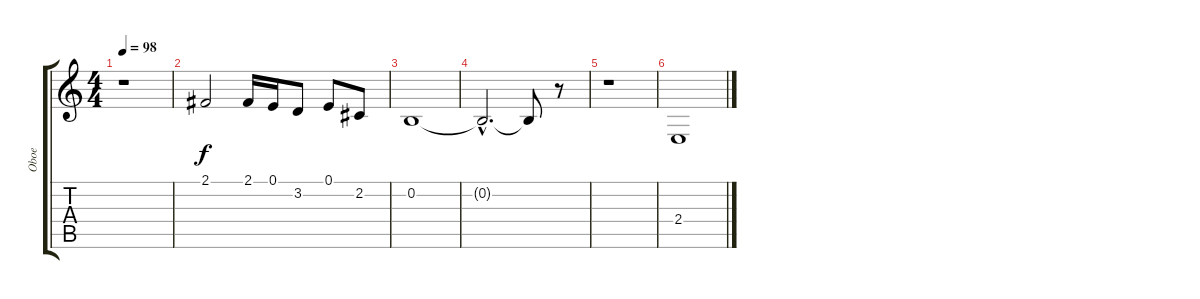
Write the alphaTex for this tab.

\track ("Oboe" "Oboe") {instrument oboe}
\staff {score tabs}
\tuning (E4 B3 G3 D3 A2 E2) {hide}
\ts (4 4)
\tempo 98
\clef g2
\ks c
r.1{dy f} |
2.1.2 2.1.16 0.1.16 3.2.8 0.1.8 2.2.8 |
0.2.1 |
0.2{hac t}.2{d} 0.2{t}.8 r.8 |
r.1 |
2.4.1
